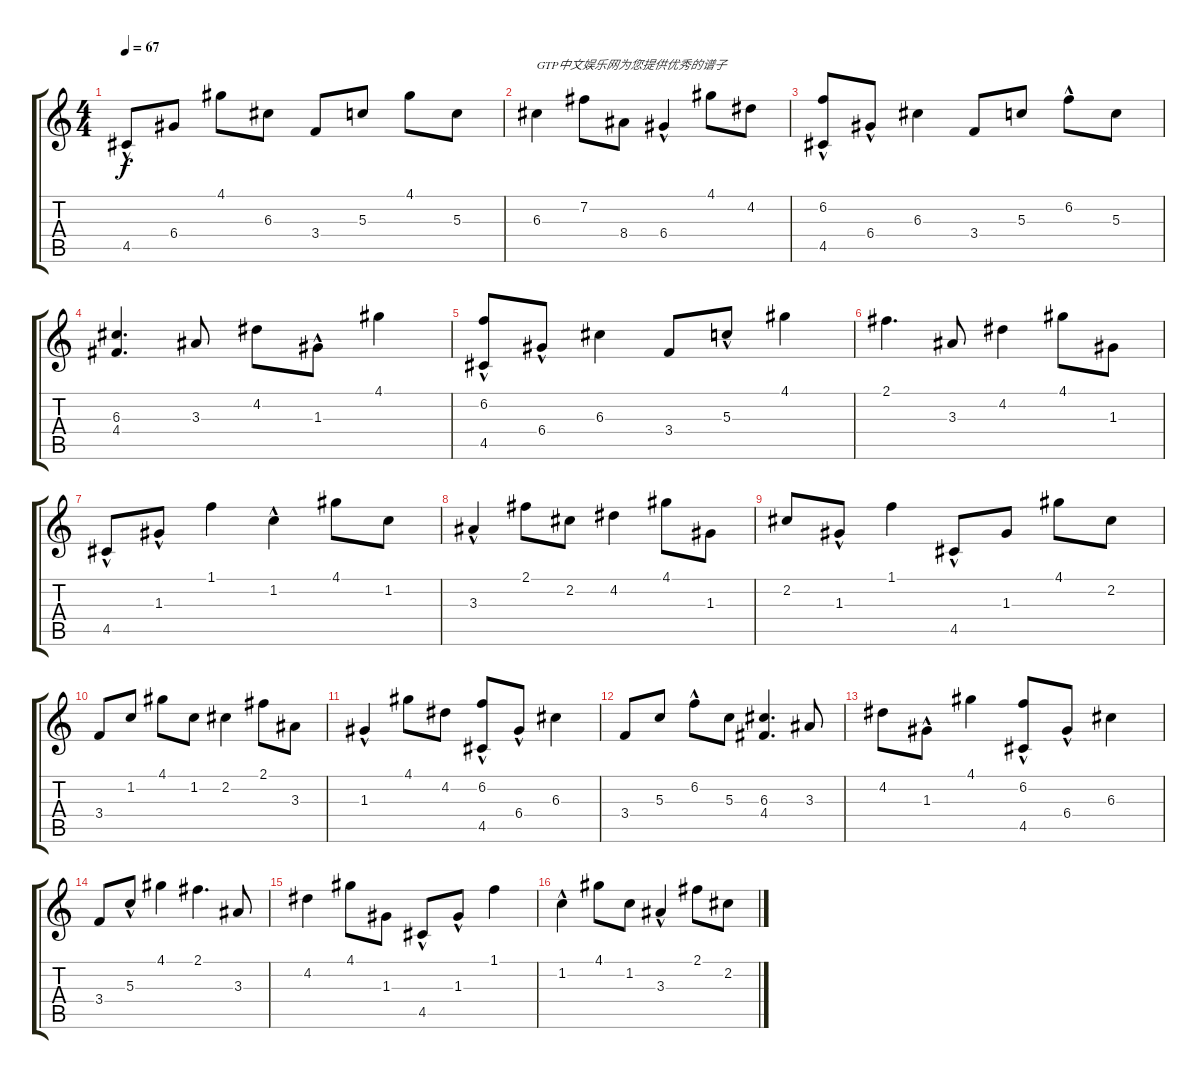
\track "" {instrument acousticguitarnylon}
\staff {score tabs}
\tuning (E4 B3 G3 D3 A2 E2) {hide}
\ts (4 4)
\tempo 67
\clef g2
\ks c
4.5{hac}.8{dy f instrument acousticguitarnylon} 6.4.8 4.1.8 6.3.8 3.4.8 5.3.8 4.1.8 5.3.8 |
6.3.4{txt "GTP中文娱乐网为您提供优秀的谱子"} 7.2.8 8.4.8 6.4{hac}.4 4.1.8 4.2.8 |
(6.2 4.5{hac}).8 6.4{hac}.8 6.3.4 3.4.8 5.3.8 6.2{hac}.8 5.3.8 |
(6.3 4.4).4{d} 3.3.8 4.2.8 1.3{hac}.8 4.1.4 |
(6.2 4.5{hac}).8 6.4{hac}.8 6.3.4 3.4.8 5.3{hac}.8 4.1.4 |
2.1.4{d} 3.3.8 4.2.4 4.1.8 1.3.8 |
4.5{hac}.8 1.3{hac}.8 1.1.4 1.2{hac}.4 4.1.8 1.2.8 |
3.3{hac}.4 2.1.8 2.2.8 4.2.4 4.1.8 1.3.8 |
2.2.8 1.3{hac}.8 1.1.4 4.5{hac}.8 1.3.8 4.1.8 2.2.8 |
3.4.8 1.2.8 4.1.8 1.2.8 2.2.4 2.1.8 3.3.8 |
1.3{hac}.4 4.1.8 4.2.8 (6.2 4.5{hac}).8 6.4{hac}.8 6.3.4 |
3.4.8 5.3.8 6.2{hac}.8 5.3.8 (6.3 4.4).4{d} 3.3.8 |
4.2.8 1.3{hac}.8 4.1.4 (6.2 4.5{hac}).8 6.4{hac}.8 6.3.4 |
3.4.8 5.3{hac}.8 4.1.4 2.1.4{d} 3.3.8 |
4.2.4 4.1.8 1.3.8 4.5{hac}.8 1.3{hac}.8 1.1.4 |
1.2{hac}.4 4.1.8 1.2.8 3.3{hac}.4 2.1.8 2.2.8
